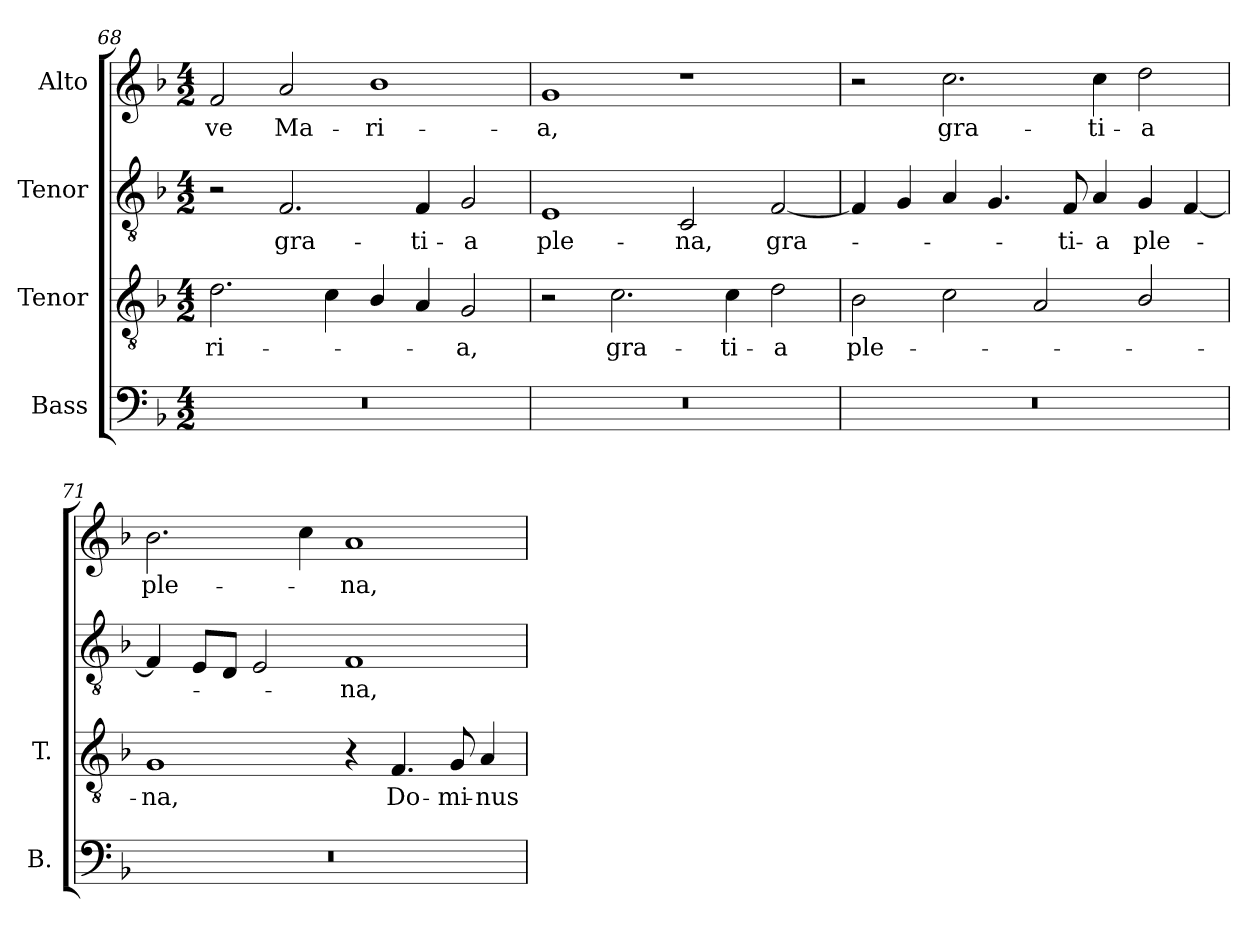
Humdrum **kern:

**kern	**kern	**text	**kern	**text	**kern	**text
*part4	*part3	*part3	*part2	*part2	*part1	*part1
*staff4	*staff3	*staff3	*staff2	*staff2	*staff1	*staff1
*I"Bass	*I"Tenor	*	*I"Tenor	*	*I"Alto	*
*I'B.	*I'T.	*	*	*	*	*
*clefF4	*clefGv2	*	*clefGv2	*	*clefG2	*
*	*ITrd7c12	*	*	*	*	*
*k[b-]	*k[b-]	*	*k[b-]	*	*k[b-]	*
*F:	*F:	*	*F:	*	*F:	*
*M4/2	*M4/2	*	*M4/2	*	*M4/2	*
=68	=68	=68	=68	=68	=68	=68
!LO:N:vis=1	!	!	!	!	!	!
!	!	!LO:LY:b:color=#000000	!	!	!	!
!	!	!	!	!	!	!LO:LY:b:color=#000000
0r	2.Di\	-ri-	2r	.	2fi/	-ve
!	!	!	!	!LO:LY:b:color=#000000	!	!
!	!	!	!	!	!	!LO:LY:b:color=#000000
.	.	.	2.Fi/	gra-	2ai/	Ma-
.	4Ci\	.	.	.	.	.
!	!	!	!	!	!	!LO:LY:b:color=#000000
.	4BB-i/	.	.	.	1b-i	-ri-
!	!	!	!	!LO:LY:b:color=#000000	!	!
.	4AAi/	.	4Fi/	-ti-	.	.
!	!	!LO:LY:b:color=#000000	!	!	!	!
!	!	!	!	!LO:LY:b:color=#000000	!	!
.	2GGi/	-a,	2Gi/	-a	.	.
=69	=69	=69	=69	=69	=69	=69
!LO:N:vis=1	!	!	!	!	!	!
!	!	!	!	!LO:LY:b:color=#000000	!	!
!	!	!	!	!	!	!LO:LY:b:color=#000000
0r	2r	.	1Ei	ple-	1gi	-a,
!	!	!LO:LY:b:color=#000000	!	!	!	!
.	2.Ci\	gra-	.	.	.	.
!	!	!	!	!LO:LY:b:color=#000000	!	!
.	.	.	2Ci/	-na,	1r	.
!	!	!LO:LY:b:color=#000000	!	!	!	!
.	4Ci\	-ti-	.	.	.	.
!	!	!LO:LY:b:color=#000000	!	!	!	!
!	!	!	!	!LO:LY:b:color=#000000	!	!
.	2Di\	-a	[2Fi/	gra-	.	.
=70	=70	=70	=70	=70	=70	=70
!LO:N:vis=1	!	!	!	!	!	!
!	!	!LO:LY:b:color=#000000	!	!	!	!
0r	2BB-i\	ple-	4Fi/]	.	2r	.
.	.	.	4Gi/	.	.	.
!	!	!	!	!	!	!LO:LY:b:color=#000000
.	2Ci\	.	4Ai/	.	2.cci\	gra-
.	.	.	4.Gi/	.	.	.
.	2AAi/	.	.	.	.	.
!	!	!	!	!LO:LY:b:color=#000000	!	!
.	.	.	8Fi/	-ti-	.	.
!	!	!	!	!LO:LY:b:color=#000000	!	!
!	!	!	!	!	!	!LO:LY:b:color=#000000
.	.	.	4Ai/	-a	4cci\	-ti-
!	!	!	!	!LO:LY:b:color=#000000	!	!
!	!	!	!	!	!	!LO:LY:b:color=#000000
.	2BB-i/	.	4Gi/	ple-	2ddi\	-a
.	.	.	[4Fi/	.	.	.
!!LO:PB:g=z
=71	=71	=71	=71	=71	=71	=71
!LO:N:vis=1	!	!	!	!	!	!
!	!	!LO:LY:b:color=#000000	!	!	!	!
!	!	!	!	!	!	!LO:LY:b:color=#000000
0r	1GGi	-na,	4Fi/]	.	2.b-i\	ple-
.	.	.	8Ei/L	.	.	.
.	.	.	8Di/J	.	.	.
.	.	.	2Ei/	.	.	.
.	.	.	.	.	4cci\	.
!	!	!	!	!LO:LY:b:color=#000000	!	!
!	!	!	!	!	!	!LO:LY:b:color=#000000
.	4r	.	1Fi	-na,	1ai	-na,
!	!	!LO:LY:b:color=#000000	!	!	!	!
.	4.FFi/	Do-	.	.	.	.
!	!	!LO:LY:b:color=#000000	!	!	!	!
.	8GGi/	-mi-	.	.	.	.
!	!	!LO:LY:b:color=#000000	!	!	!	!
.	4AAi/	-nus	.	.	.	.
=	=	=	=	=	=	=
*-	*-	*-	*-	*-	*-	*-
